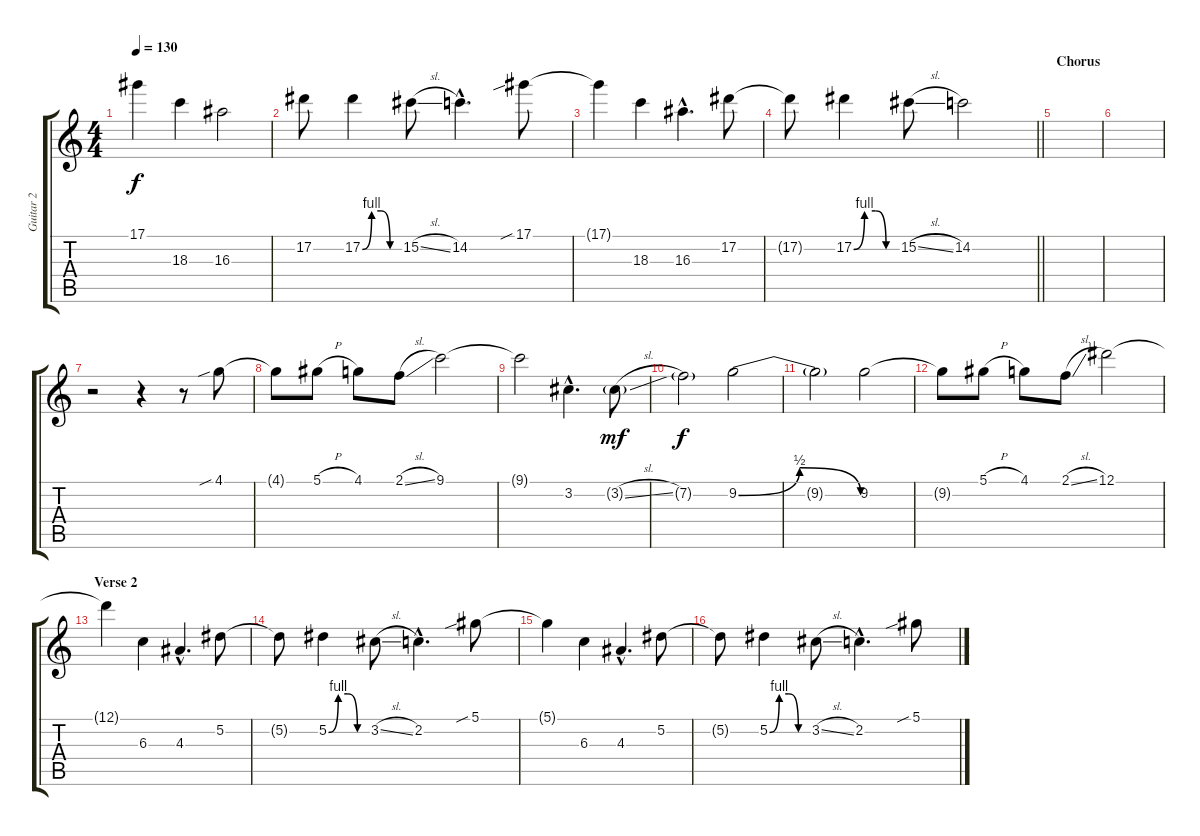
\track ("Guitar 2" "Guitar 2") {instrument overdrivenguitar}
\staff {score tabs}
\tuning (Eb4 Bb3 Gb3 Db3 Ab2 Eb2) {hide}
\ts (4 4)
\tempo 130
\clef g2
\ks c
17.1{t}.4{dy f} 18.3.4 16.3.2 |
17.2.8 17.2{be (custom 0 0 15 4 30 4 45 0 60 0)}.4 15.2{sl}.8 14.2{hac}.4{d} 17.1{sib}.8 |
17.1{t}.4 18.3.4 16.3{hac}.4{d} 17.2.8 |
\barLineRight lightlight
17.2{t}.8 17.2{be (custom 0 0 15 4 30 4 45 0 60 0)}.4 15.2{sl}.8 14.2.2 |
\section ("" "Chorus")
|
|
r.2 r.4 r.8 4.1{sib}.8 |
4.1{t}.8 5.1{h}.8 4.1.8 2.1{sl}.8 9.1.2 |
9.1{t}.2 3.2{hac}.4{d} 3.2{sl g}.8{dy mf} |
7.2{g}.2{dy f} 9.2{be (bendrelease 0 0 10 2 50 2 60 0)}.2 |
9.2{t}.2 9.2.2 |
9.2{t}.8 5.1{h}.8 4.1.8 2.1{sl}.8 12.1.2 |
\section ("" "Verse 2")
12.1{t}.4 6.3.4 4.3{hac}.4{d} 5.2.8 |
5.2{t}.8 5.2{be (custom 0 0 15 4 30 4 45 0 60 0)}.4 3.2{sl}.8 2.2{hac}.4{d} 5.1{sib}.8 |
5.1{t}.4 6.3.4 4.3{hac}.4{d} 5.2.8 |
5.2{t}.8 5.2{be (custom 0 0 15 4 30 4 45 0 60 0)}.4 3.2{sl}.8 2.2{hac}.4{d} 5.1{sib}.8
